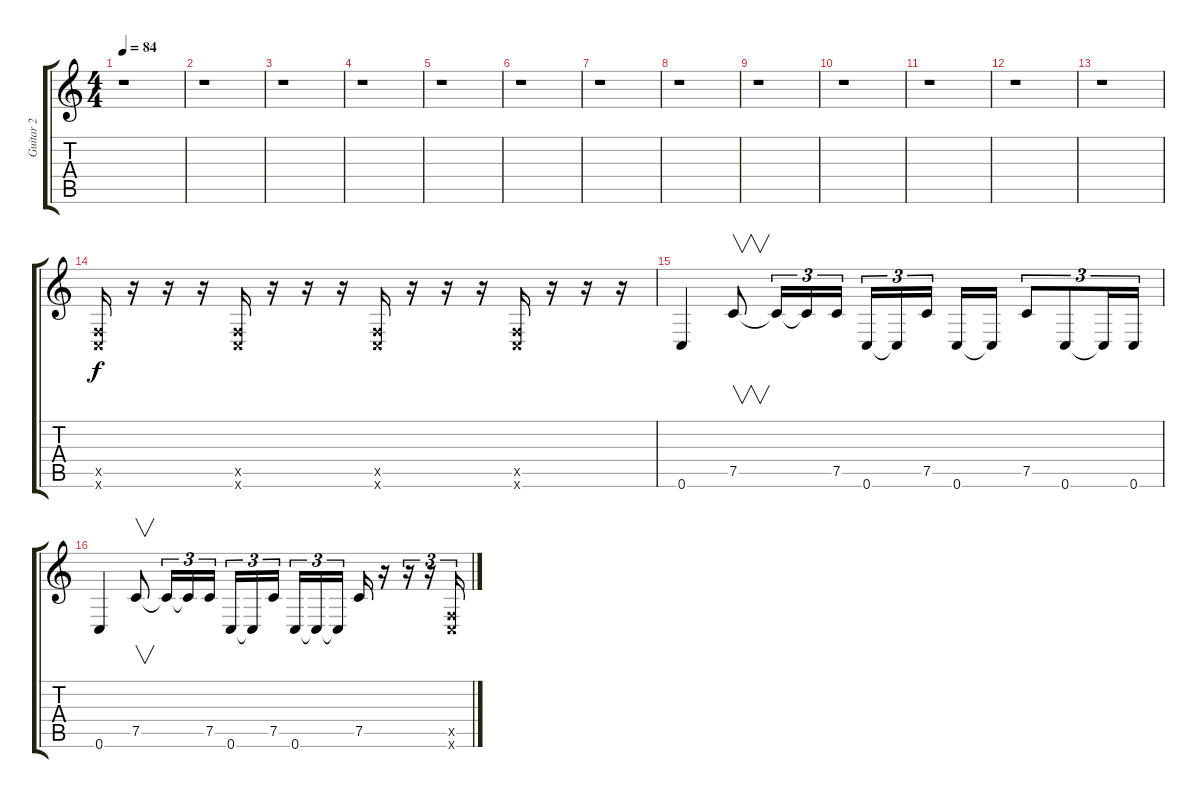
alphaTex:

\track ("Guitar 2" "Guitar 2") {instrument distortionguitar}
\staff {score tabs}
\tuning (C4 G3 Eb3 Bb2 F2 C2) {hide}
\ts (4 4)
\tempo 84
\clef g2
\ks c
r.1{dy f instrument distortionguitar} |
r.1 |
r.1 |
r.1 |
r.1 |
r.1 |
r.1 |
r.1 |
r.1 |
r.1 |
r.1 |
r.1 |
r.1 |
(0.5{x} 0.6{x}).16 r.16 r.16 r.16 (0.5{x} 0.6{x}).16 r.16 r.16 r.16 (0.5{x} 0.6{x}).16 r.16 r.16 r.16 (0.5{x} 0.6{x}).16 r.16 r.16 r.16 |
0.6.4 7.5.8{v} 7.5{t}.16{tu (3 2)} 7.5{t}.16{tu (3 2)} 7.5.16{tu (3 2)} 0.6.16{tu (3 2)} 0.6{t}.16{tu (3 2)} 7.5.16{tu (3 2)} 0.6.16 0.6{t}.16 7.5.8{tu (3 2)} 0.6.8{tu (3 2)} 0.6{t}.16{tu (3 2)} 0.6.16{tu (3 2)} |
0.6.4 7.5.8{v} 7.5{t}.16{tu (3 2)} 7.5{t}.16{tu (3 2)} 7.5.16{tu (3 2)} 0.6.16{tu (3 2)} 0.6{t}.16{tu (3 2)} 7.5.16{tu (3 2)} 0.6.16{tu (3 2)} 0.6{t}.16{tu (3 2)} 0.6{t}.16{tu (3 2)} 7.5.16 r.16 r.16{tu (3 2)} r.16{tu (3 2)} (0.5{x} 0.6{x}).16{tu (3 2)}
